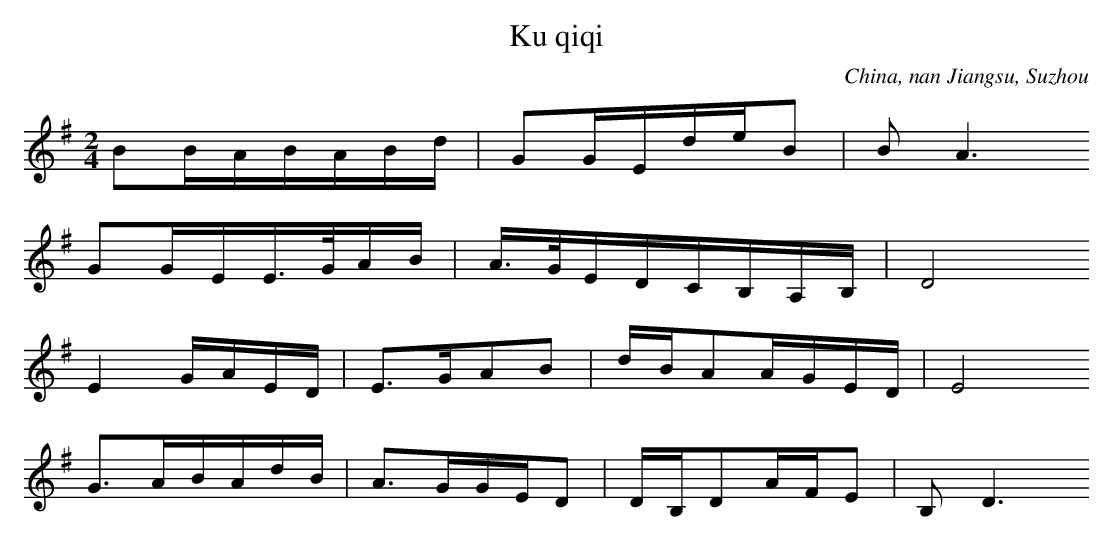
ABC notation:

X:1
T: Ku qiqi
O: China, nan Jiangsu, Suzhou
M: 2/4
L: 1/32
K: G
B4B2A2B2A2B2d2 | G4G2E2d2e2B4 | B4A12
G4G2E2E3GA2B2 | A3GE2D2C2B,2A,2B,2 | D16
E8G2A2E2D2 | E6G2A4B4 | d2B2A4A2G2E2D2 | E16
G6A2B2A2d2B2 | A6G2G2E2D4 | D2B,2D4A2F2E4 | B,4D12
